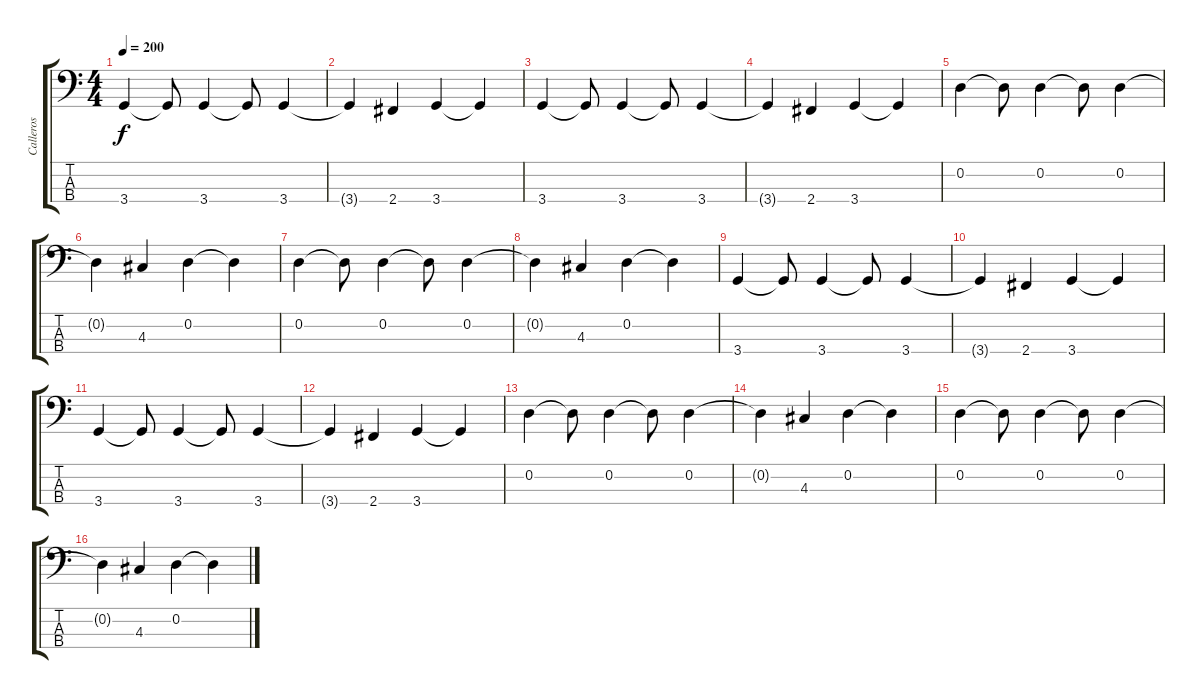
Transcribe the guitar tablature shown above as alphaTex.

\track ("Calleros" "Calleros") {instrument electricbassfinger}
\staff {score tabs}
\tuning (G2 D2 A1 E1) {hide}
\ts (4 4)
\tempo 200
\clef f4
\ks c
3.4.4{dy f} 3.4{t}.8 3.4.4 3.4{t}.8 3.4.4 |
3.4{t}.4 2.4.4 3.4.4 3.4{t}.4 |
3.4.4 3.4{t}.8 3.4.4 3.4{t}.8 3.4.4 |
3.4{t}.4 2.4.4 3.4.4 3.4{t}.4 |
0.2.4 0.2{t}.8 0.2.4 0.2{t}.8 0.2.4 |
0.2{t}.4 4.3.4 0.2.4 0.2{t}.4 |
0.2.4 0.2{t}.8 0.2.4 0.2{t}.8 0.2.4 |
0.2{t}.4 4.3.4 0.2.4 0.2{t}.4 |
3.4.4 3.4{t}.8 3.4.4 3.4{t}.8 3.4.4 |
3.4{t}.4 2.4.4 3.4.4 3.4{t}.4 |
3.4.4 3.4{t}.8 3.4.4 3.4{t}.8 3.4.4 |
3.4{t}.4 2.4.4 3.4.4 3.4{t}.4 |
0.2.4 0.2{t}.8 0.2.4 0.2{t}.8 0.2.4 |
0.2{t}.4 4.3.4 0.2.4 0.2{t}.4 |
0.2.4 0.2{t}.8 0.2.4 0.2{t}.8 0.2.4 |
0.2{t}.4 4.3.4 0.2.4 0.2{t}.4
